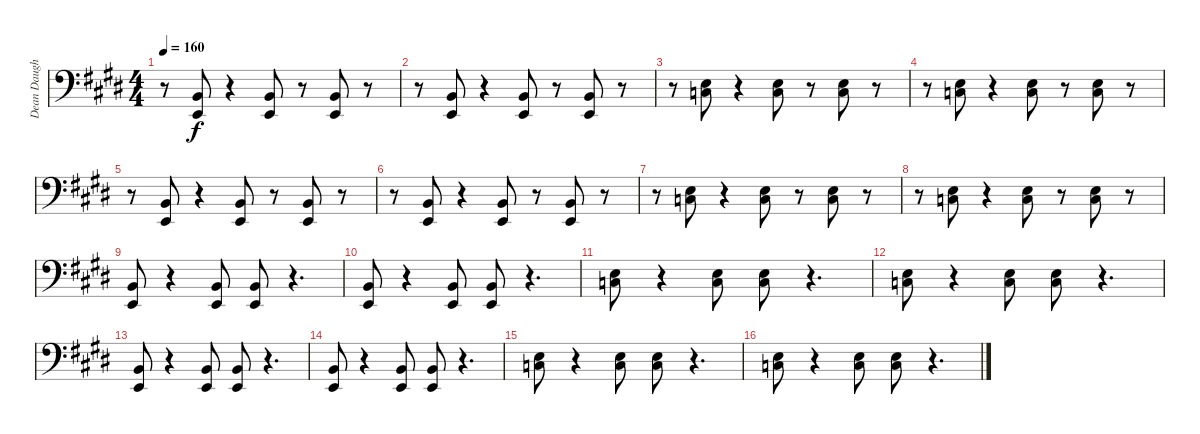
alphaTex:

\track ("Dean Daughtry Keyboards LH" "Dean Daugh") {instrument honkytonkpiano}
\staff {score}
\tuning (G2 D2 A1 E1) {hide}
\ts (4 4)
\tempo 160
\clef f4
\ks e
r.8{dy f} (9.2 7.3).8 r.4 (9.2 7.3).8 r.8 (9.2 7.3).8 r.8 |
r.8 (9.2 7.3).8 r.4 (9.2 7.3).8 r.8 (9.2 7.3).8 r.8 |
r.8 (9.1 10.2).8 r.4 (9.1 10.2).8 r.8 (9.1 10.2).8 r.8 |
r.8 (9.1 10.2).8 r.4 (9.1 10.2).8 r.8 (9.1 10.2).8 r.8 |
r.8 (9.2 7.3).8 r.4 (9.2 7.3).8 r.8 (9.2 7.3).8 r.8 |
r.8 (9.2 7.3).8 r.4 (9.2 7.3).8 r.8 (9.2 7.3).8 r.8 |
r.8 (9.1 10.2).8 r.4 (9.1 10.2).8 r.8 (9.1 10.2).8 r.8 |
r.8 (9.1 10.2).8 r.4 (9.1 10.2).8 r.8 (9.1 10.2).8 r.8 |
(9.2 7.3).8 r.4 (9.2 7.3).8 (9.2 7.3).8 r.4{d} |
(9.2 7.3).8 r.4 (9.2 7.3).8 (9.2 7.3).8 r.4{d} |
(9.1 10.2).8 r.4 (9.1 10.2).8 (9.1 10.2).8 r.4{d} |
(9.1 10.2).8 r.4 (9.1 10.2).8 (9.1 10.2).8 r.4{d} |
(9.2 7.3).8 r.4 (9.2 7.3).8 (9.2 7.3).8 r.4{d} |
(9.2 7.3).8 r.4 (9.2 7.3).8 (9.2 7.3).8 r.4{d} |
(9.1 10.2).8 r.4 (9.1 10.2).8 (9.1 10.2).8 r.4{d} |
(9.1 10.2).8 r.4 (9.1 10.2).8 (9.1 10.2).8 r.4{d}
